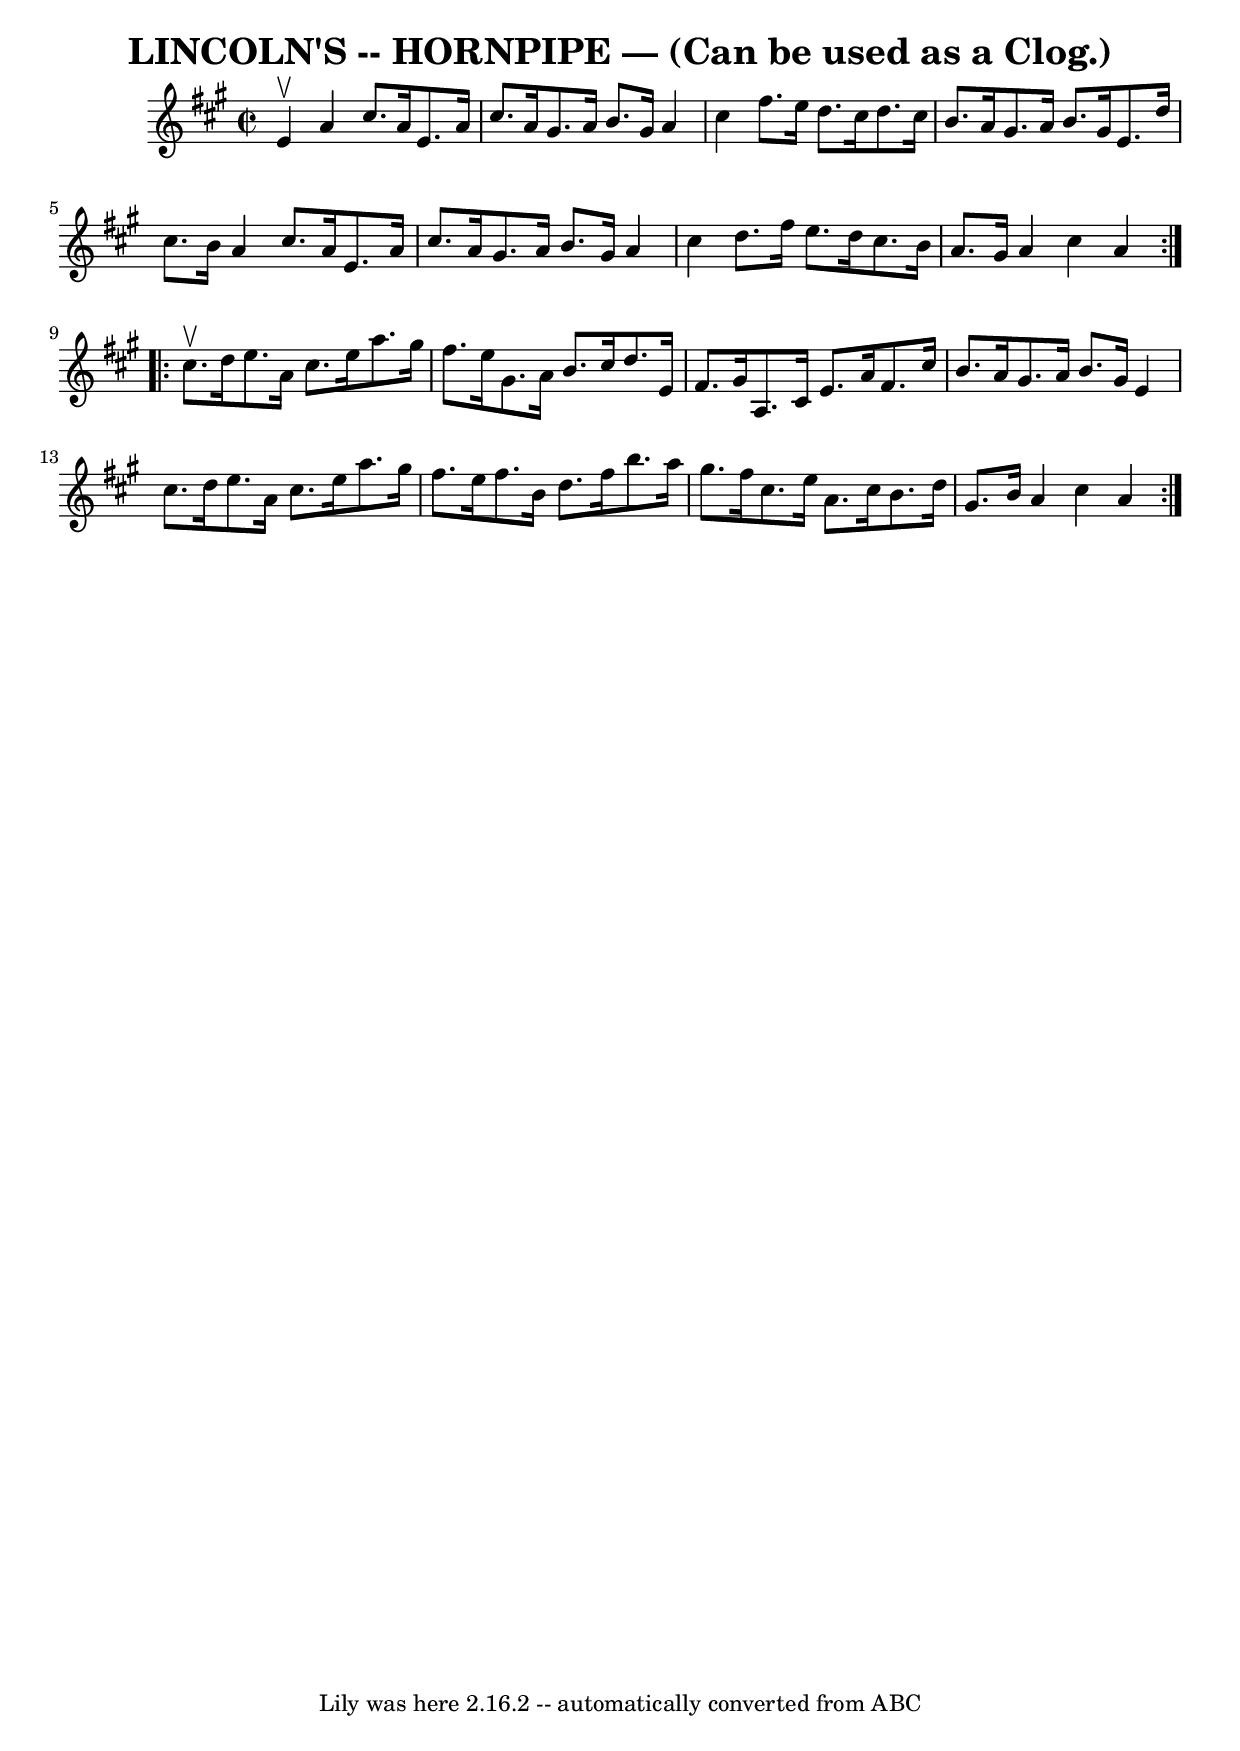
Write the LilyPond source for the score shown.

\version "2.16.2"
\include "Mammoth.ily"
\header {
  %% book = "Ryan's Mammoth Collection of Fiddle Tunes"
  crossRefNumber = "1"
  footnotes = ""
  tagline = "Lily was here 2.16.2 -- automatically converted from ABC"
  title = "LINCOLN'S -- HORNPIPE — (Can be used as a Clog.)"

}
voicedefault =  {



  \repeat volta 2 {

    \override Staff.TimeSignature #'style = #'C
    \time 2/2 
    \key a \major
    e'4^\upbow       |
    a'4 cis''8. a'16  
    e'8. a'16 cis''8. a'16    |
    gis'8. a'16 b'8.    
    gis'16 a'4 cis''4    |
    fis''8. e''16 d''8. cis''16    
    d''8. cis''16 b'8. a'16    |
    gis'8. a'16 b'8. gis'16 
    e'8. d''16 cis''8. b'16    |
    |
    a'4 cis''8.   
    a'16 e'8. a'16 cis''8. a'16    |
    gis'8. a'16 b'8.   
    gis'16 a'4 cis''4    |
    d''8. fis''16 e''8. d''16    
    cis''8. b'16 a'8. gis'16    |
    a'4 cis''4 a'4    
  }     

  \repeat volta 2 {
    cis''8.^\upbow d''16        |
    e''8. a'16    
    cis''8. e''16 a''8. gis''16 fis''8. e''16    |
    gis'8.   
    a'16 b'8. cis''16 d''8. e'16 fis'8. gis'16    |
    a8. 
    cis'16 e'8. a'16 fis'8. cis''16 b'8. a'16    |
    
    gis'8. a'16 b'8. gis'16 e'4 cis''8. d''16    |
    
    |
    e''8. a'16 cis''8. e''16 a''8. gis''16 fis''8.    
    e''16    |
    fis''8. b'16 d''8. fis''16 b''8. a''16    
    gis''8. fis''16    |
    cis''8. e''16 a'8. cis''16 b'8.    
    d''16 gis'8. b'16    |
    a'4 cis''4 a'4    
  }   

}

\score{
  <<

    \context Staff="default"
    {
      \voicedefault 
      
    }

  >>
  \layout {
    
  }
  \midi {
  }

}
